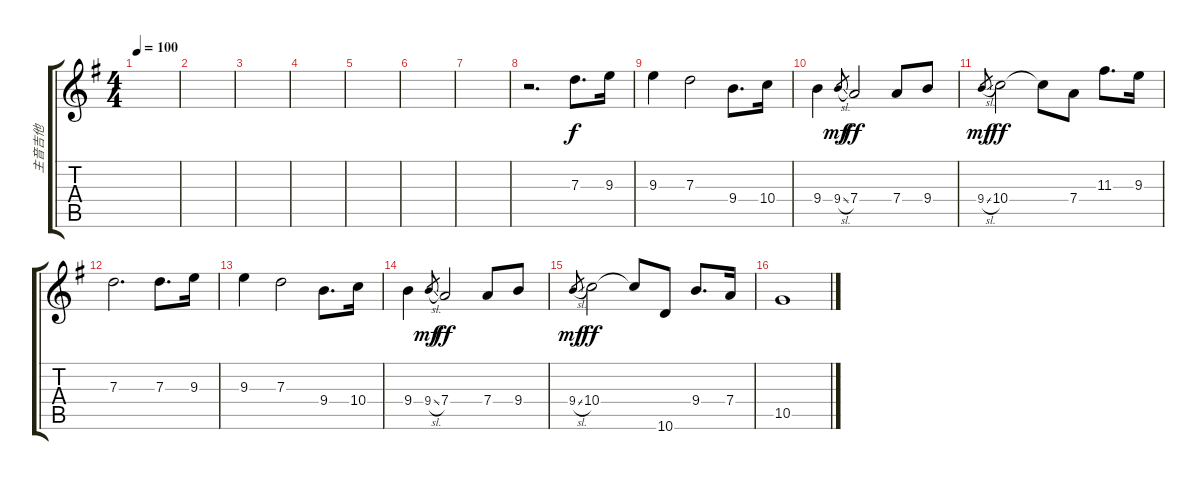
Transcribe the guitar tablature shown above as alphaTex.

\track ("主音吉他" "主音吉他") {instrument acousticguitarsteel}
\staff {score tabs}
\tuning (E4 B3 G3 D3 A2 E2) {hide}
\ts (4 4)
\tempo 100
\clef g2
\ks g
|
|
|
|
|
|
|
r.2{d} 7.3.8{d} 9.3.16 |
9.3.4{txt ""} 7.3.2 9.4.8{d} 10.4.16 |
9.4.4 9.4{sl}.8{gr dy mf} 7.4.2{dy ff} 7.4.8 9.4.8 |
9.4{sl}.8{gr dy mf} 10.4.2{dy ff} 10.4{t}.8 7.4.8 11.3.8{d} 9.3.16 |
7.3.2{d} 7.3.8{d} 9.3.16 |
9.3.4 7.3.2 9.4.8{d} 10.4.16 |
9.4.4 9.4{sl}.8{gr dy mf} 7.4.2{dy ff} 7.4.8 9.4.8 |
9.4{sl}.8{gr dy mf} 10.4.2{dy ff} 10.4{t}.8 10.6.8 9.4.8{d} 7.4.16 |
10.5.1
